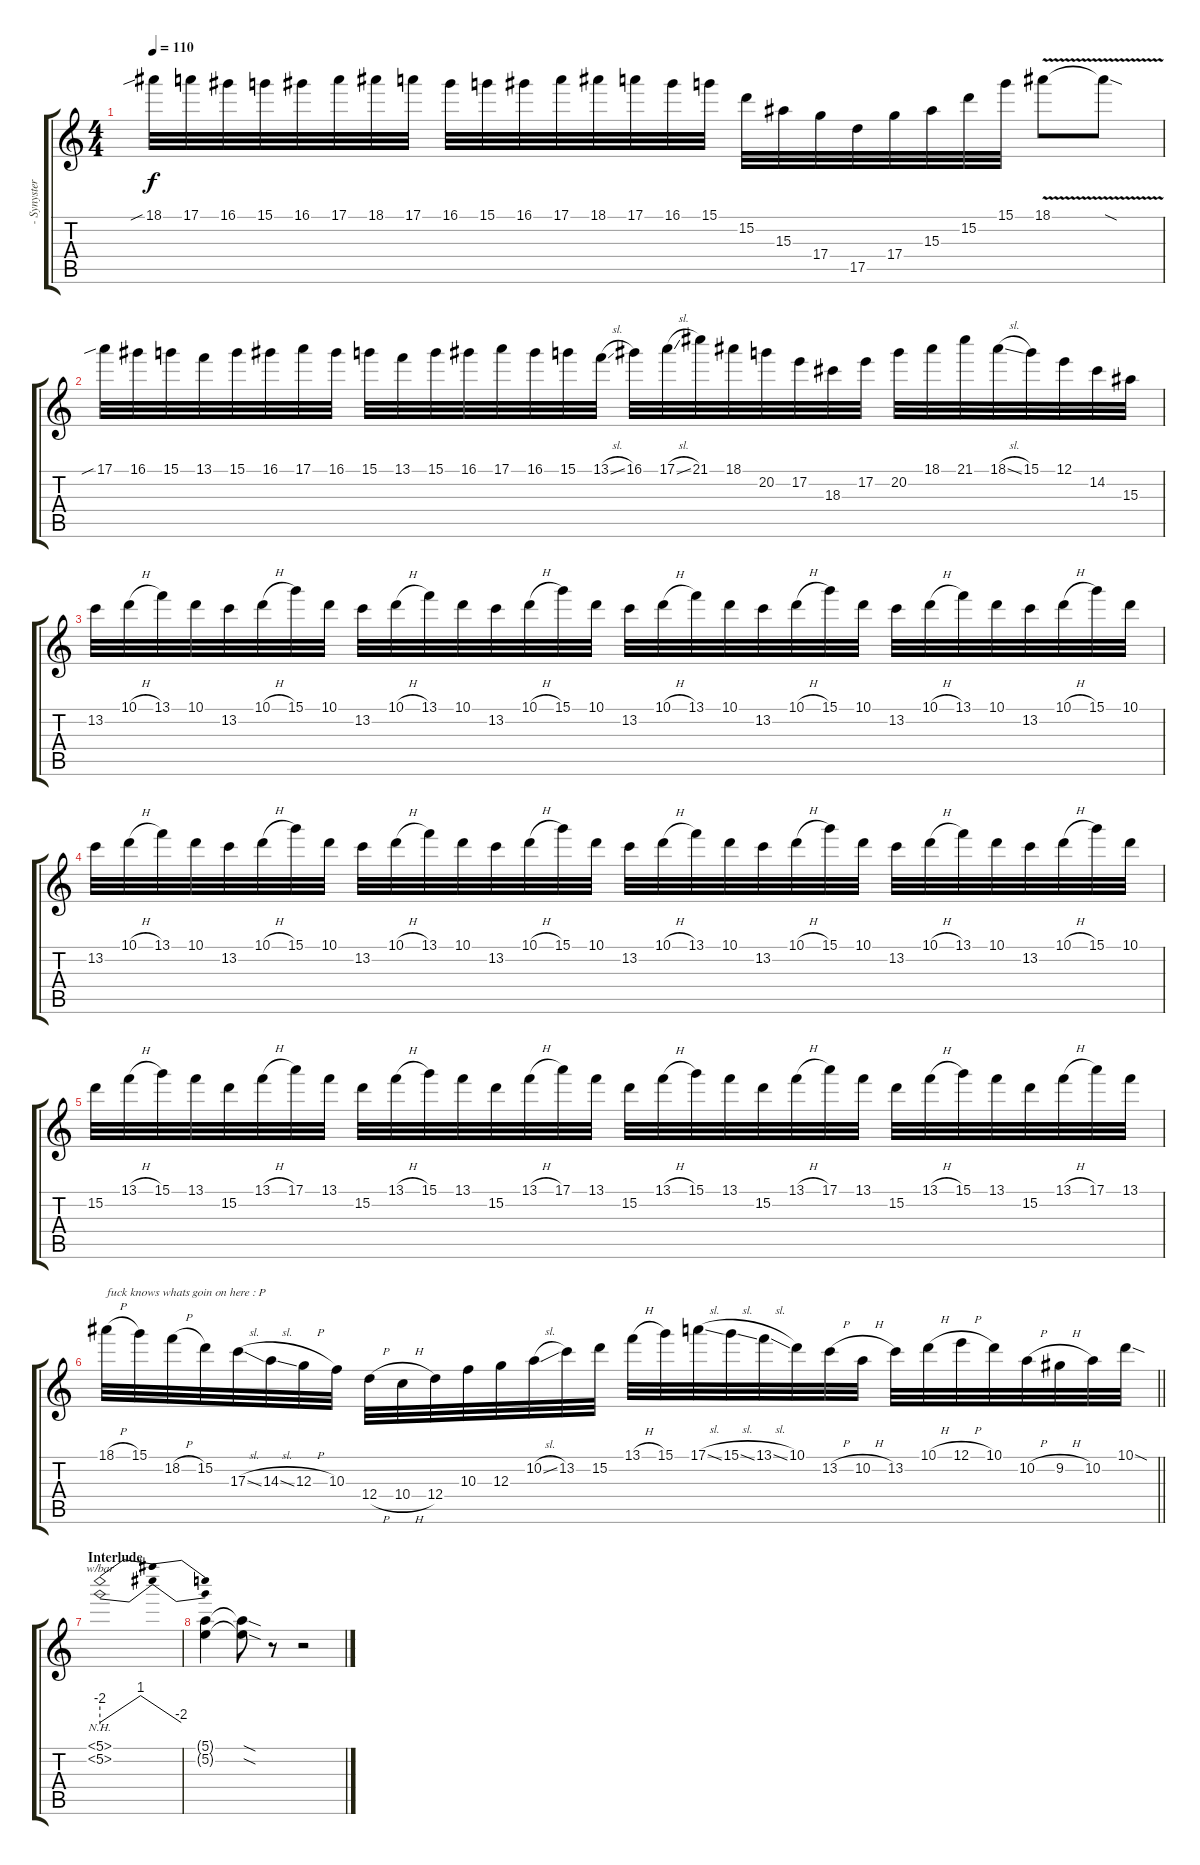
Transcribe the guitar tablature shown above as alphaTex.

\track ("- Synyster Gates - Lead" "- Synyster") {instrument overdrivenguitar}
\staff {score tabs}
\tuning (E4 B3 G3 D3 A2 D2) {hide}
\ts (4 4)
\tempo 110
\clef g2
\ks c
18.1{sib}.32{dy f} 17.1.32 16.1.32 15.1.32 16.1.32 17.1.32 18.1.32 17.1.32 16.1.32 15.1.32 16.1.32 17.1.32 18.1.32 17.1.32 16.1.32 15.1.32 15.2.32 15.3.32 17.4.32 17.5.32 17.4.32 15.3.32 15.2.32 15.1.32 18.1{v}.8 18.1{sod t}.8 |
17.1{sib}.32 16.1.32 15.1.32 13.1.32 15.1.32 16.1.32 17.1.32 16.1.32 15.1.32 13.1.32 15.1.32 16.1.32 17.1.32 16.1.32 15.1.32 13.1{sl}.32 16.1.32 17.1{sl}.32 21.1.32 18.1.32 20.2.32 17.2.32 18.3.32 17.2.32 20.2.32 18.1.32 21.1.32 18.1{sl}.32 15.1.32 12.1.32 14.2.32 15.3.32 |
13.2.32 10.1{h}.32 13.1.32 10.1.32 13.2.32 10.1{h}.32 15.1.32 10.1.32 13.2.32 10.1{h}.32 13.1.32 10.1.32 13.2.32 10.1{h}.32 15.1.32 10.1.32 13.2.32 10.1{h}.32 13.1.32 10.1.32 13.2.32 10.1{h}.32 15.1.32 10.1.32 13.2.32 10.1{h}.32 13.1.32 10.1.32 13.2.32 10.1{h}.32 15.1.32 10.1.32 |
13.2.32 10.1{h}.32 13.1.32 10.1.32 13.2.32 10.1{h}.32 15.1.32 10.1.32 13.2.32 10.1{h}.32 13.1.32 10.1.32 13.2.32 10.1{h}.32 15.1.32 10.1.32 13.2.32 10.1{h}.32 13.1.32 10.1.32 13.2.32 10.1{h}.32 15.1.32 10.1.32 13.2.32 10.1{h}.32 13.1.32 10.1.32 13.2.32 10.1{h}.32 15.1.32 10.1.32 |
15.2.32 13.1{h}.32 15.1.32 13.1.32 15.2.32 13.1{h}.32 17.1.32 13.1.32 15.2.32 13.1{h}.32 15.1.32 13.1.32 15.2.32 13.1{h}.32 17.1.32 13.1.32 15.2.32 13.1{h}.32 15.1.32 13.1.32 15.2.32 13.1{h}.32 17.1.32 13.1.32 15.2.32 13.1{h}.32 15.1.32 13.1.32 15.2.32 13.1{h}.32 17.1.32 13.1.32 |
\barLineRight lightlight
18.1{h}.32{txt "fuck knows whats goin on here : P"} 15.1.32 18.2{h}.32 15.2.32 17.3{sl}.32 14.3{sl}.32 12.3{h}.32 10.3.32 12.4{h}.32 10.4{h}.32 12.4.32 10.3.32 12.3.32 10.2{sl}.32 13.2.32 15.2.32 13.1{h}.32 15.1.32 17.1{sl}.32 15.1{sl}.32 13.1{sl}.32 10.1.32 13.2{h}.32 10.2{h}.32 13.2.32 10.1{h}.32 12.1{h}.32 10.1.32 10.2{h}.32 9.2{h}.32 10.2.32 10.1{sod}.32 |
\section ("" "Interlude")
(5.1{nh} 5.2{nh}).1{tbe (dip default 0 -8 30 4 60 -8)} |
(5.1{t} 5.2{t}).4 (5.1{sod t} 5.2{sod t}).8 r.8 r.2
